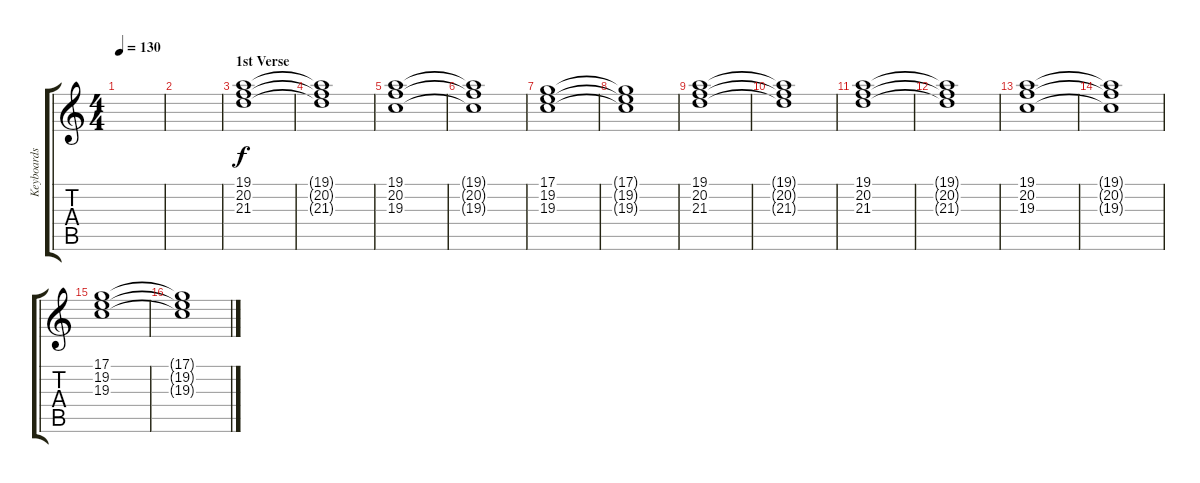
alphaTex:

\track ("Keyboards (Tuomas Holopainen)" "Keyboards ") {instrument synthstrings1}
\staff {score tabs}
\tuning (D4 A3 F3 C3 G2 D2) {hide}
\ts (4 4)
\tempo 130
\clef g2
\ks c
|
|
\section ("" "1st Verse")
(19.1 20.2 21.3).1{volume 10 instrument synthstrings1} |
(19.1{t} 20.2{t} 21.3{t}).1 |
(19.1 20.2 19.3).1 |
(19.1{t} 20.2{t} 19.3{t}).1 |
(17.1 19.2 19.3).1 |
(17.1{t} 19.2{t} 19.3{t}).1 |
(19.1 20.2 21.3).1 |
(19.1{t} 20.2{t} 21.3{t}).1 |
(19.1 20.2 21.3).1 |
(19.1{t} 20.2{t} 21.3{t}).1 |
(19.1 20.2 19.3).1 |
(19.1{t} 20.2{t} 19.3{t}).1 |
(17.1 19.2 19.3).1 |
(17.1{t} 19.2{t} 19.3{t}).1
